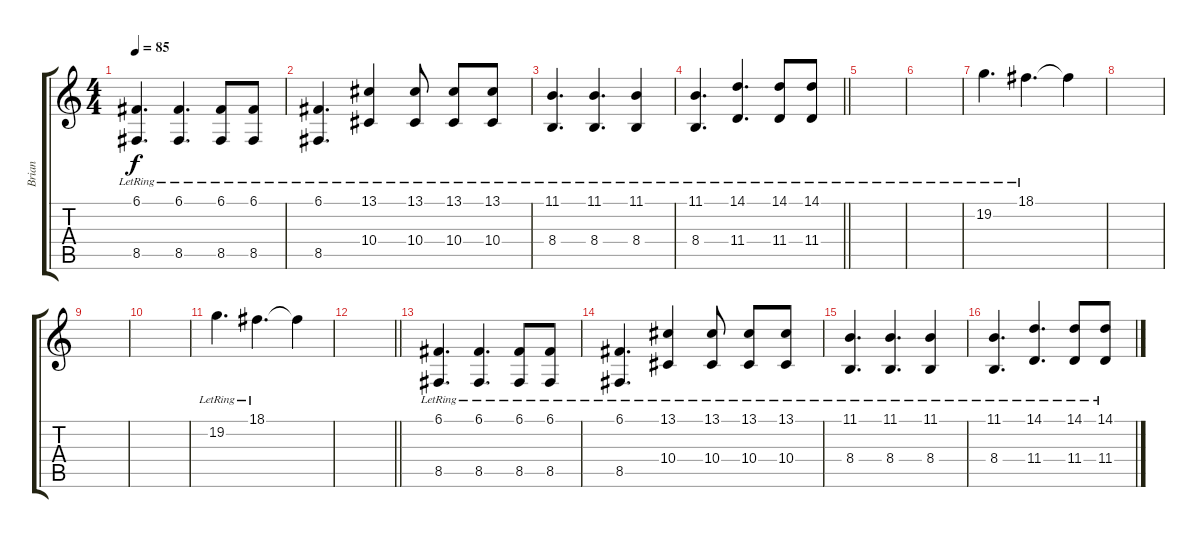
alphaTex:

\track ("Brian" "Brian") {instrument brightacousticpiano}
\staff {score tabs}
\tuning (C4 C4 Ab3 Eb3 Bb2 F2) {hide}
\ts (4 4)
\tempo 85
\clef g2
\ks c
(6.1{lr} 8.5{lr}).4{d dy f} (6.1{lr} 8.5{lr}).4{d} (6.1{lr} 8.5{lr}).8 (6.1{lr} 8.5{lr}).8 |
(6.1{lr} 8.5{lr}).4{d} (13.1{lr} 10.4{lr}).4 (13.1{lr} 10.4{lr}).8 (13.1{lr} 10.4{lr}).8 (13.1{lr} 10.4{lr}).8 |
(11.1{lr} 8.4{lr}).4{d} (11.1{lr} 8.4{lr}).4{d} (11.1{lr} 8.4{lr}).4 |
\barLineRight lightlight
(11.1{lr} 8.4{lr}).4{d} (14.1{lr} 11.4{lr}).4{d} (14.1{lr} 11.4{lr}).8 (14.1{lr} 11.4{lr}).8 |
|
|
19.2{lr}.4{d} 18.1{lr}.4{d} 18.1{t}.4 |
|
|
|
19.2{lr}.4{d} 18.1{lr}.4{d} 18.1{t}.4 |
\barLineRight lightlight
|
(6.1{lr} 8.5{lr}).4{d} (6.1{lr} 8.5{lr}).4{d} (6.1{lr} 8.5{lr}).8 (6.1{lr} 8.5{lr}).8 |
(6.1{lr} 8.5{lr}).4{d} (13.1{lr} 10.4{lr}).4 (13.1{lr} 10.4{lr}).8 (13.1{lr} 10.4{lr}).8 (13.1{lr} 10.4{lr}).8 |
(11.1{lr} 8.4{lr}).4{d} (11.1{lr} 8.4{lr}).4{d} (11.1{lr} 8.4{lr}).4 |
(11.1{lr} 8.4{lr}).4{d} (14.1{lr} 11.4{lr}).4{d} (14.1{lr} 11.4{lr}).8 (14.1{lr} 11.4{lr}).8
